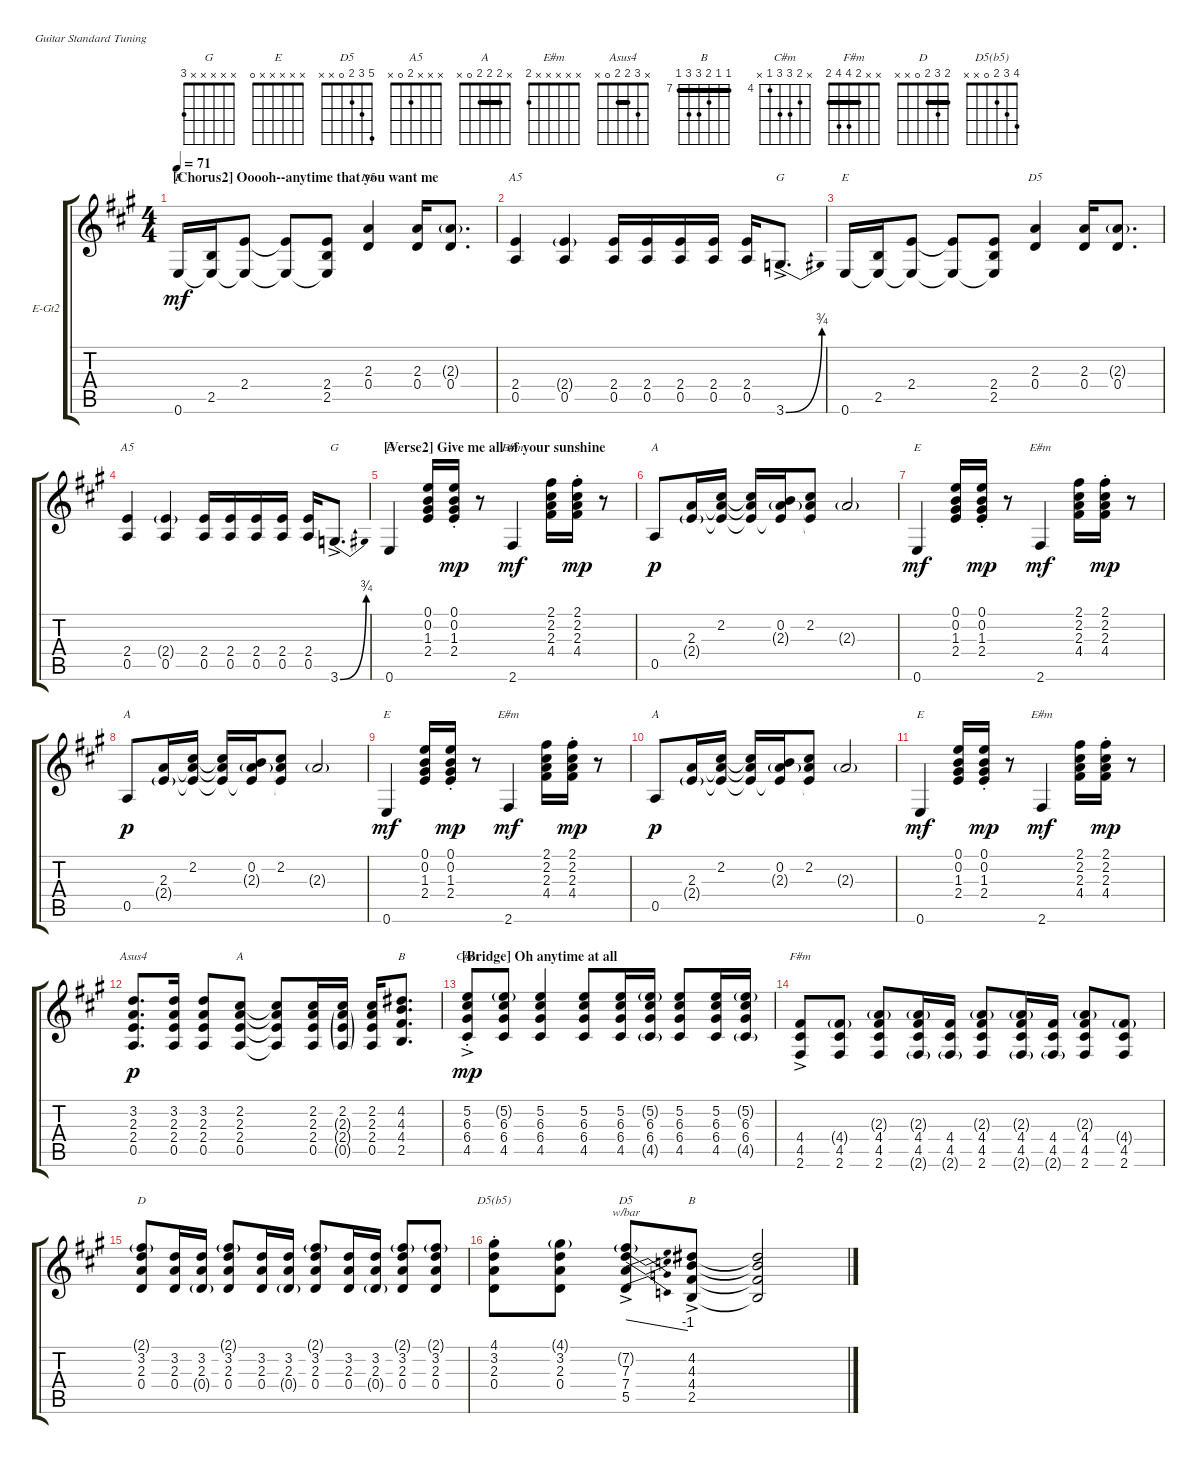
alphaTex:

\defaultSystemsLayout 4
\bracketExtendMode groupsimilarinstruments
\firstSystemTrackNameOrientation horizontal
\otherSystemsTrackNameOrientation horizontal
\track ("Electric Guitar 2" "E-Gt2") {instrument overdrivenguitar}
\staff {score tabs}
\tuning (E4 B3 G3 D3 A2 E2)
\chord ("G" x x x x x 3)
\chord ("E" x x x x x 0)
\chord ("D5" x x 2 0 x x)
\chord ("A5" x x x 2 0 x)
\chord ("A" x x x x 0 x)
\chord ("E#m" x x x x x 2)
\chord ("Asus4" x 3 2 2 0 x) {barre 2}
\chord ("A" x 2 2 2 0 x) {barre (2 2)}
\chord ("B" x 4 4 4 2 x) {barre (4 4)}
\chord ("C#m" x 5 6 6 4 x) {firstfret 4}
\chord ("F#m" x x 2 4 4 2) {barre 2}
\chord ("D" 2 3 2 0 x x) {barre 2}
\chord ("D5(b5)" 4 3 2 0 x x)
\chord ("D5" 5 3 2 0 x x)
\chord ("B" 7 7 8 9 9 7) {firstfret 7 barre (7 7)}
\ts (4 4)
\section ("" "[Chorus2] Ooooh--anytime that you want me")
\tempo 71
\clef g2
\ks a
0.6.16{ch "E" dy mf} (2.5 0.6{t}).16 (2.4 0.6{t}).8 (2.4{t} 0.6{t}).8 (2.4 0.6{t} 2.5).8 (0.4 2.3).4{ch "D5"} (0.4 2.3).16 (0.4 2.3{g}).8{d} |
(0.5 2.4).4{ch "A5"} (0.5 2.4{g}).4 (0.5 2.4).16 (0.5 2.4).16 (0.5 2.4).16 (0.5 2.4).16 (0.5 2.4).16 3.6{be (bend 21.599999999999998 0 59.4 3) ac}.8{d ch "G"} |
0.6.16{ch "E"} (2.5 0.6{t}).16 (2.4 0.6{t}).8 (2.4{t} 0.6{t}).8 (2.4 0.6{t} 2.5).8 (0.4 2.3).4{ch "D5"} (0.4 2.3).16 (0.4 2.3{g}).8{d} |
(0.5 2.4).4{ch "A5"} (0.5 2.4{g}).4 (0.5 2.4).16 (0.5 2.4).16 (0.5 2.4).16 (0.5 2.4).16 (0.5 2.4).16 3.6{be (bend 21.599999999999998 0 59.4 3) ac}.8{d ch "G"} |
\section ("" "[Verse2] Give me all of your sunshine")
0.6.4{ch "E"} (1.3 0.1 0.2 2.4).16 (1.3{st} 0.1{st} 0.2{st} 2.4{st}).16{dy mp} r.8 2.6.4{ch "E#m" dy mf} (2.1 2.2 2.3 4.4).16 (2.1{st} 2.2{st} 2.3{st} 4.4{st}).16{dy mp} r.8 |
0.5.8{ch "A" dy p} (2.3 2.4{g}).16 (2.2 2.4{t} 2.3{t}).16 (2.2{t} 2.4{t} 2.3{t}).16 (0.2 2.3{g} 2.4{t}).16 (2.2 2.3{t} 2.4{t}).8 2.3{g}.2 |
0.6.4{ch "E" dy mf} (1.3 0.1 0.2 2.4).16 (1.3{st} 0.1{st} 0.2{st} 2.4{st}).16{dy mp} r.8 2.6.4{ch "E#m" dy mf} (2.1 2.2 2.3 4.4).16 (2.1{st} 2.2{st} 2.3{st} 4.4{st}).16{dy mp} r.8 |
0.5.8{ch "A" dy p} (2.3 2.4{g}).16 (2.2 2.4{t} 2.3{t}).16 (2.2{t} 2.4{t} 2.3{t}).16 (0.2 2.3{g} 2.4{t}).16 (2.2 2.3{t} 2.4{t}).8 2.3{g}.2 |
0.6.4{ch "E" dy mf} (1.3 0.1 0.2 2.4).16 (1.3{st} 0.1{st} 0.2{st} 2.4{st}).16{dy mp} r.8 2.6.4{ch "E#m" dy mf} (2.1 2.2 2.3 4.4).16 (2.1{st} 2.2{st} 2.3{st} 4.4{st}).16{dy mp} r.8 |
0.5.8{ch "A" dy p} (2.3 2.4{g}).16 (2.2 2.4{t} 2.3{t}).16 (2.2{t} 2.4{t} 2.3{t}).16 (0.2 2.3{g} 2.4{t}).16 (2.2 2.3{t} 2.4{t}).8 2.3{g}.2 |
0.6.4{ch "E" dy mf} (1.3 0.1 0.2 2.4).16 (1.3{st} 0.1{st} 0.2{st} 2.4{st}).16{dy mp} r.8 2.6.4{ch "E#m" dy mf} (2.1 2.2 2.3 4.4).16 (2.1{st} 2.2{st} 2.3{st} 4.4{st}).16{dy mp} r.8 |
(3.2 2.3 2.4 0.5).8{d ch "Asus4" dy p} (3.2 2.3 2.4 0.5).16 (3.2 2.3 2.4 0.5).8 (0.5 2.4 2.3 2.2).8{ch "A"} (0.5{t} 2.4{t} 2.3{t} 2.2{t}).8 (0.5 2.4 2.3 2.2).16 (0.5{g} 2.4{g} 2.3{g} 2.2).16 (0.5 2.4 2.3 2.2).16 (2.5 4.4 4.3 4.2).8{d ch "B"} |
\section ("" "[Bridge] Oh anytime at all")
(4.5{ac st} 6.4{st} 6.3{st} 5.2{st}).8{ch "C#m" dy mp} (4.5 6.4 6.3 5.2{g}).8 (4.5 6.4 6.3 5.2).4 (4.5 6.4 6.3 5.2).8 (4.5 6.4 6.3 5.2).16 (4.5{g} 6.4 6.3 5.2{g}).16 (4.5 6.4 6.3 5.2).8 (4.5 6.4 6.3 5.2).16 (4.5{g} 6.4 6.3 5.2{g}).16 |
(2.6{ac} 4.5 4.4).8{ch "F#m"} (2.6 4.5 4.4{g}).8 (2.6 4.5 4.4 2.3{g}).8 (2.6{g} 4.5 4.4 2.3{g}).16 (2.6{g} 4.5 4.4).16 (2.6 4.5 4.4 2.3{g}).8 (2.6{g} 4.5 4.4 2.3{g}).16 (2.6{g} 4.5 4.4).16 (2.6 4.5 4.4 2.3{g}).8 (2.6 4.5 4.4{g}).8 |
(0.4 2.3 3.2 2.1{g}).8{ch "D"} (0.4 2.3 3.2).16 (0.4{g} 2.3 3.2).16 (0.4 2.3 3.2 2.1{g}).8 (0.4 2.3 3.2).16 (0.4{g} 2.3 3.2).16 (0.4 2.3 3.2 2.1{g}).8 (0.4 2.3 3.2).16 (0.4{g} 2.3 3.2).16 (0.4 2.3 3.2 2.1{g}).8 (0.4 2.3 3.2 2.1{g}).8 |
(0.4{st} 2.3{st} 3.2{st} 4.1{st}).8{ch "D5(b5)"} (0.4 2.3 3.2 4.1{g}).8 (5.5{ac} 7.4 7.3 7.2{g}).8{tbe (dive default 44.4 0 59.4 -4) ch "D5"} (4.2 4.3 4.4 2.5{ac}).8{ch "B"} (4.2{t} 4.3{t} 4.4{t} 2.5{t}).2
